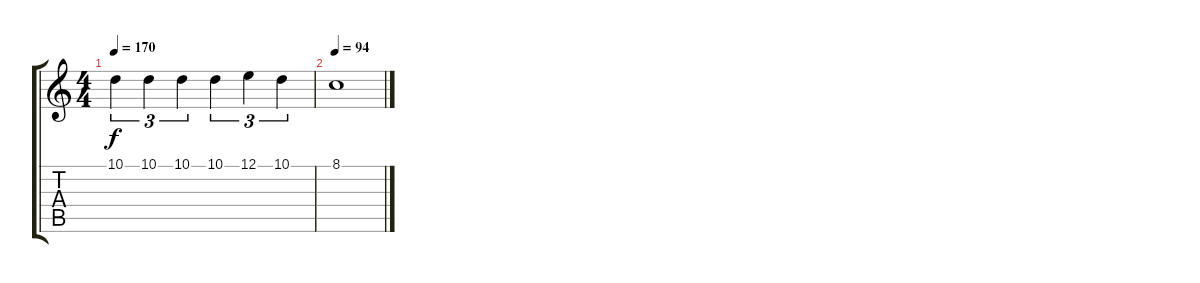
\track "" {instrument trumpet}
\staff {score tabs}
\tuning (E4 B3 G3 D3 A2 E2) {hide}
\ts (4 4)
\tempo 170
\clef g2
\ks c
10.1.4{tu (3 2) dy f} 10.1.4{tu (3 2)} 10.1.4{tu (3 2)} 10.1.4{tu (3 2)} 12.1.4{tu (3 2)} 10.1.4{tu (3 2)} |
\tempo 94
8.1.1
